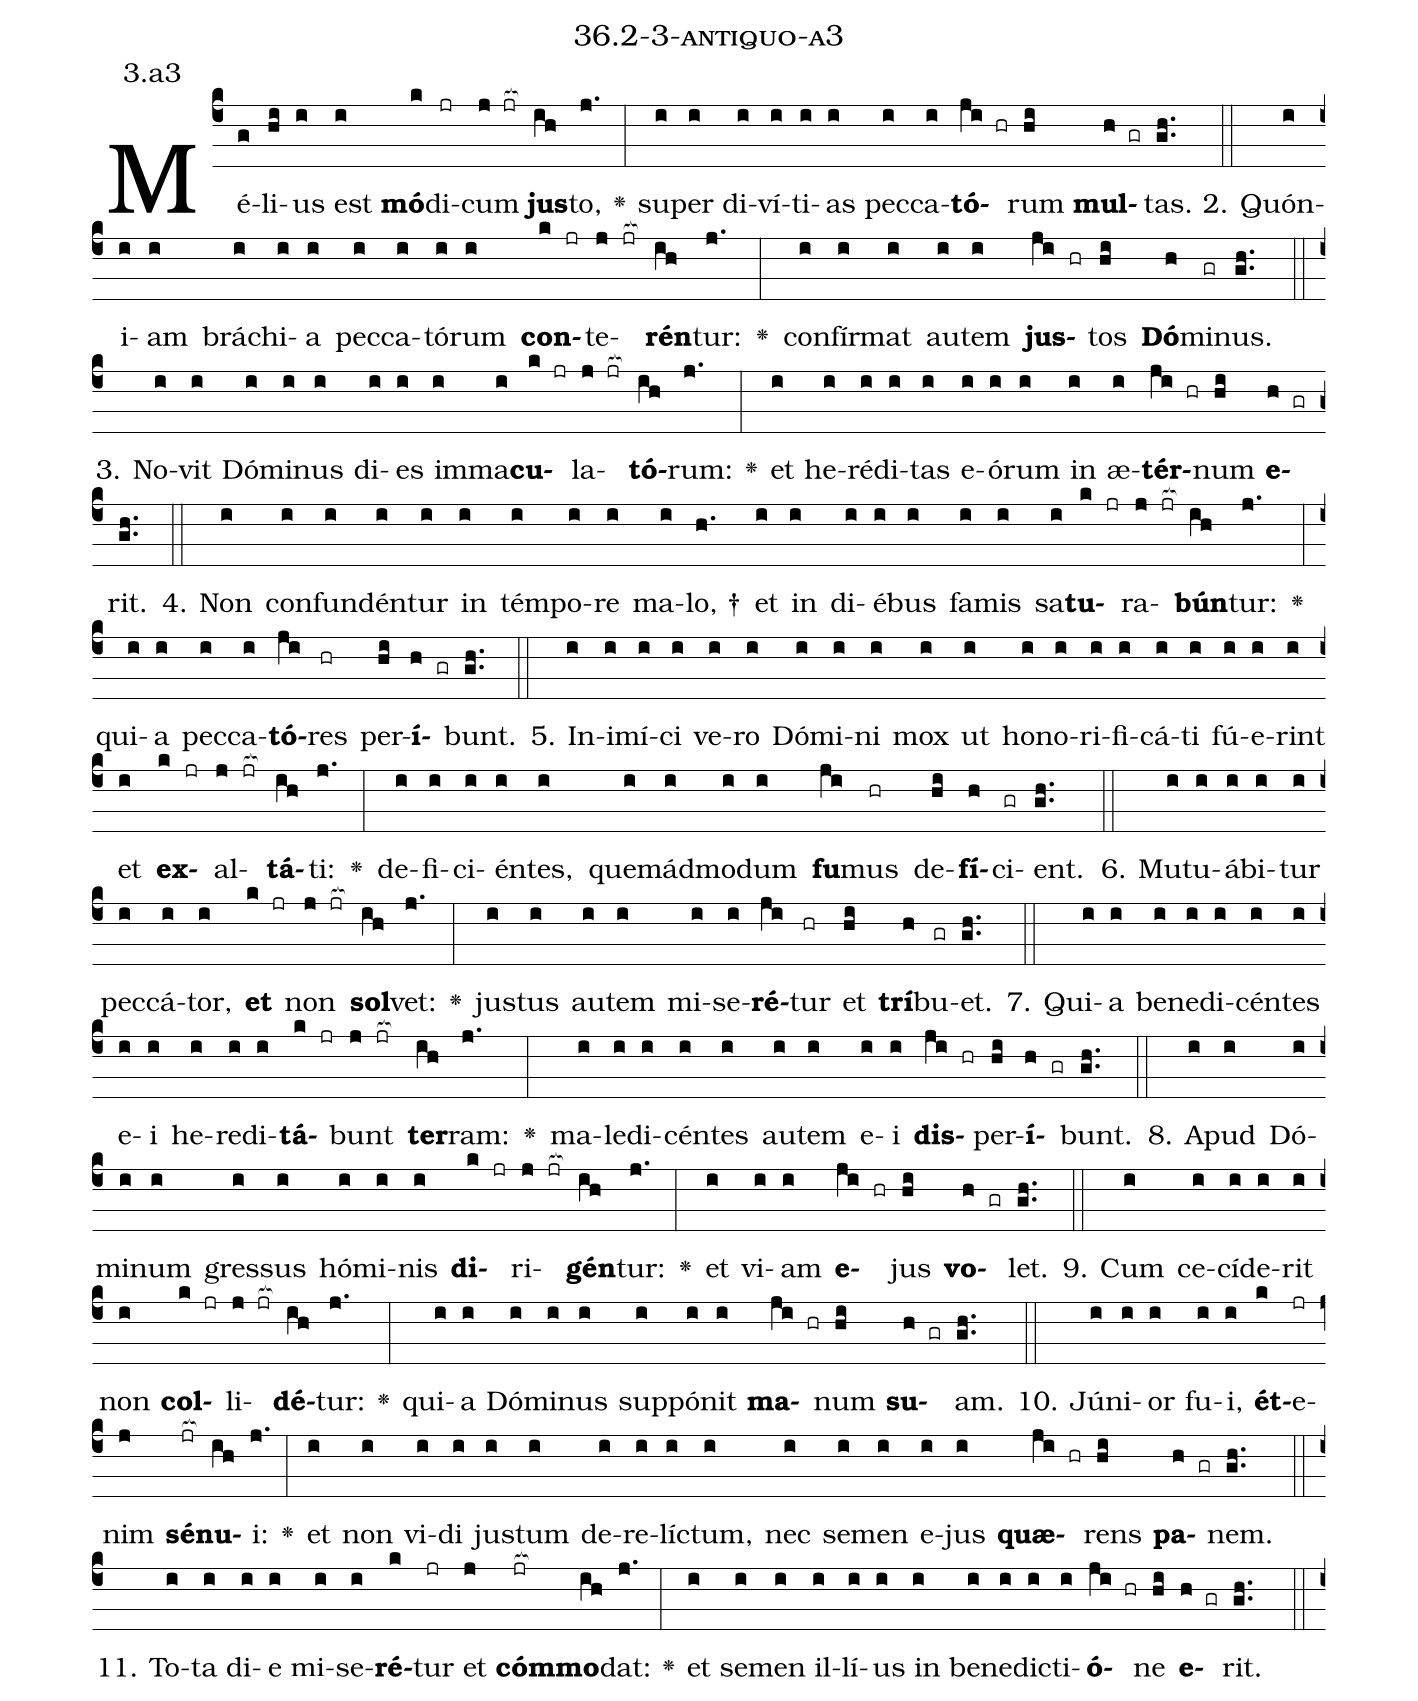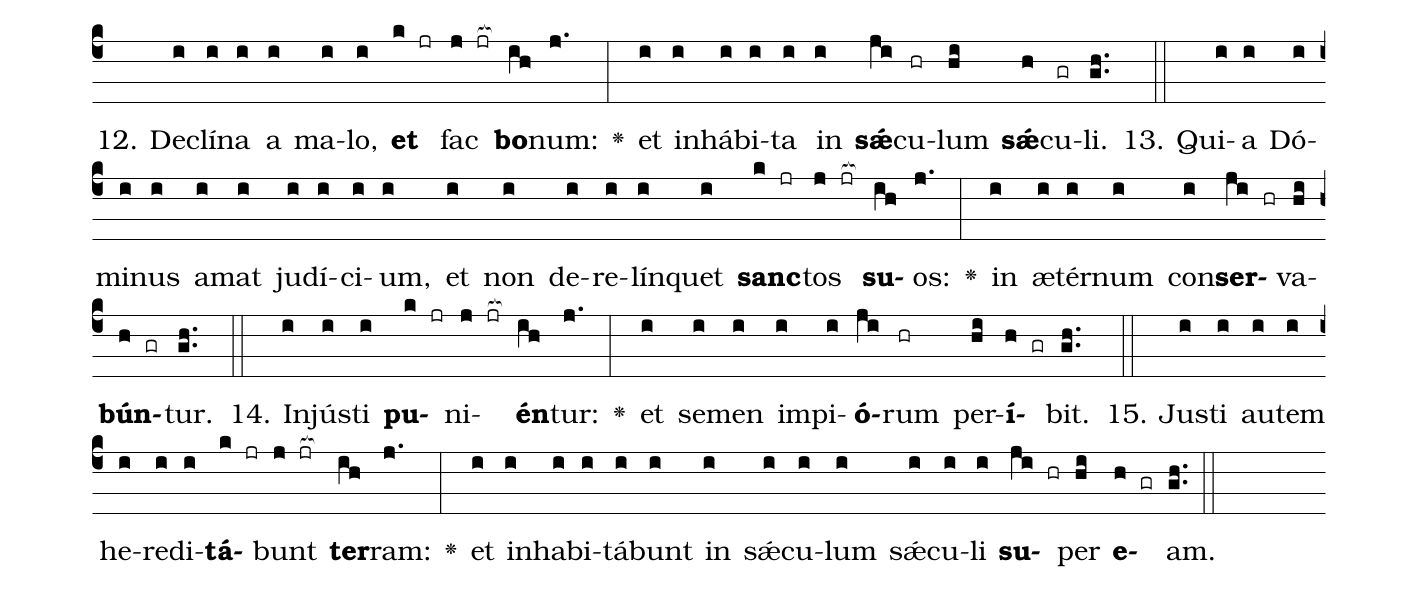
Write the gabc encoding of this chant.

name: 36.2-3-antiquo-a3;
annotation: 3.a3;
%%
(c4)Mé(g)li(hi)us(i) est(i) <b>mó</b>(k)di(jr)cum(j jr[ocb:1{]) <b>jus</b>(ih[ocb:0}])to,(j.) <v>\greheightstar</v>(:) su(i)per(i) di(i)ví(i)ti(i)as(i) pec(i)ca(i)<b>tó</b>(ji hr)rum(hi) <b>mul</b>(h gr)tas.(gh..) (::)
2. Quón(i)i(i)am(i) brá(i)chi(i)a(i) pec(i)ca(i)tó(i)rum(i) <b>con</b>(k jr)te(j jr[ocb:1{])<b>rén</b>(ih[ocb:0}])tur:(j.) <v>\greheightstar</v>(:) con(i)fír(i)mat(i) au(i)tem(i) <b>jus</b>(ji hr)tos(hi) <b>Dó</b>(h)mi(gr)nus.(gh..) (::)
3. No(i)vit(i) Dó(i)mi(i)nus(i) di(i)es(i) im(i)ma(i)<b>cu</b>(k jr)la(j jr[ocb:1{])<b>tó</b>(ih[ocb:0}])rum:(j.) <v>\greheightstar</v>(:) et(i) he(i)ré(i)di(i)tas(i) e(i)ó(i)rum(i) in(i) æ(i)<b>tér</b>(ji hr)num(hi) <b>e</b>(h gr)rit.(gh..) (::)
4. Non(i) con(i)fun(i)dén(i)tur(i) in(i) tém(i)po(i)re(i) ma(i)lo, †(h.) et(i) in(i) di(i)é(i)bus(i) fa(i)mis(i) sa(i)<b>tu</b>(k jr)ra(j jr[ocb:1{])<b>bún</b>(ih[ocb:0}])tur:(j.) <v>\greheightstar</v>(:) qui(i)a(i) pec(i)ca(i)<b>tó</b>(ji)res(hr) per(hi)<b>í</b>(h gr)bunt.(gh..) (::)
5. In(i)i(i)mí(i)ci(i) ve(i)ro(i) Dó(i)mi(i)ni(i) mox(i) ut(i) ho(i)no(i)ri(i)fi(i)cá(i)ti(i) fú(i)e(i)rint(i) et(i) <b>ex</b>(k jr)al(j jr[ocb:1{])<b>tá</b>(ih[ocb:0}])ti:(j.) <v>\greheightstar</v>(:) de(i)fi(i)ci(i)én(i)tes,(i) quem(i)ád(i)mo(i)dum(i) <b>fu</b>(ji)mus(hr) de(hi)<b>fí</b>(h)ci(gr)ent.(gh..) (::)
6. Mu(i)tu(i)á(i)bi(i)tur(i) pec(i)cá(i)tor,(i) <b>et</b>(k jr) non(j jr[ocb:1{]) <b>sol</b>(ih[ocb:0}])vet:(j.) <v>\greheightstar</v>(:) jus(i)tus(i) au(i)tem(i) mi(i)se(i)<b>ré</b>(ji)tur(hr) et(hi) <b>trí</b>(h)bu(gr)et.(gh..) (::)
7. Qui(i)a(i) be(i)ne(i)di(i)cén(i)tes(i) e(i)i(i) he(i)re(i)di(i)<b>tá</b>(k jr)bunt(j jr[ocb:1{]) <b>ter</b>(ih[ocb:0}])ram:(j.) <v>\greheightstar</v>(:) ma(i)le(i)di(i)cén(i)tes(i) au(i)tem(i) e(i)i(i) <b>dis</b>(ji hr)per(hi)<b>í</b>(h gr)bunt.(gh..) (::)
8. A(i)pud(i) Dó(i)mi(i)num(i) gres(i)sus(i) hó(i)mi(i)nis(i) <b>di</b>(k jr)ri(j jr[ocb:1{])<b>gén</b>(ih[ocb:0}])tur:(j.) <v>\greheightstar</v>(:) et(i) vi(i)am(i) <b>e</b>(ji hr)jus(hi) <b>vo</b>(h gr)let.(gh..) (::)
9. Cum(i) ce(i)cí(i)de(i)rit(i) non(i) <b>col</b>(k jr)li(j jr[ocb:1{])<b>dé</b>(ih[ocb:0}])tur:(j.) <v>\greheightstar</v>(:) qui(i)a(i) Dó(i)mi(i)nus(i) sup(i)pó(i)nit(i) <b>ma</b>(ji hr)num(hi) <b>su</b>(h gr)am.(gh..) (::)
10. Jú(i)ni(i)or(i) fu(i)i,(i) <b>ét</b>(k)e(jr)nim(j) <b>sé</b>(jr[ocb:1{])<b>nu</b>(ih[ocb:0}])i:(j.) <v>\greheightstar</v>(:) et(i) non(i) vi(i)di(i) jus(i)tum(i) de(i)re(i)líc(i)tum,(i) nec(i) se(i)men(i) e(i)jus(i) <b>quæ</b>(ji hr)rens(hi) <b>pa</b>(h gr)nem.(gh..) (::)
11. To(i)ta(i) di(i)e(i) mi(i)se(i)<b>ré</b>(k)tur(jr) et(j) <b>cóm</b>(jr[ocb:1{])<b>mo</b>(ih[ocb:0}])dat:(j.) <v>\greheightstar</v>(:) et(i) se(i)men(i) il(i)lí(i)us(i) in(i) be(i)ne(i)dic(i)ti(i)<b>ó</b>(ji hr)ne(hi) <b>e</b>(h gr)rit.(gh..) (::)
12. De(i)clí(i)na(i) a(i) ma(i)lo,(i) <b>et</b>(k jr) fac(j jr[ocb:1{]) <b>bo</b>(ih[ocb:0}])num:(j.) <v>\greheightstar</v>(:) et(i) in(i)há(i)bi(i)ta(i) in(i) <b>sǽ</b>(ji)cu(hr)lum(hi) <b>sǽ</b>(h)cu(gr)li.(gh..) (::)
13. Qui(i)a(i) Dó(i)mi(i)nus(i) a(i)mat(i) ju(i)dí(i)ci(i)um,(i) et(i) non(i) de(i)re(i)lín(i)quet(i) <b>sanc</b>(k jr)tos(j jr[ocb:1{]) <b>su</b>(ih[ocb:0}])os:(j.) <v>\greheightstar</v>(:) in(i) æ(i)tér(i)num(i) con(i)<b>ser</b>(ji hr)va(hi)<b>bún</b>(h gr)tur.(gh..) (::)
14. In(i)jús(i)ti(i) <b>pu</b>(k jr)ni(j jr[ocb:1{])<b>én</b>(ih[ocb:0}])tur:(j.) <v>\greheightstar</v>(:) et(i) se(i)men(i) im(i)pi(i)<b>ó</b>(ji)rum(hr) per(hi)<b>í</b>(h gr)bit.(gh..) (::)
15. Jus(i)ti(i) au(i)tem(i) he(i)re(i)di(i)<b>tá</b>(k jr)bunt(j jr[ocb:1{]) <b>ter</b>(ih[ocb:0}])ram:(j.) <v>\greheightstar</v>(:) et(i) in(i)ha(i)bi(i)tá(i)bunt(i) in(i) sǽ(i)cu(i)lum(i) sǽ(i)cu(i)li(i) <b>su</b>(ji hr)per(hi) <b>e</b>(h gr)am.(gh..) (::)
